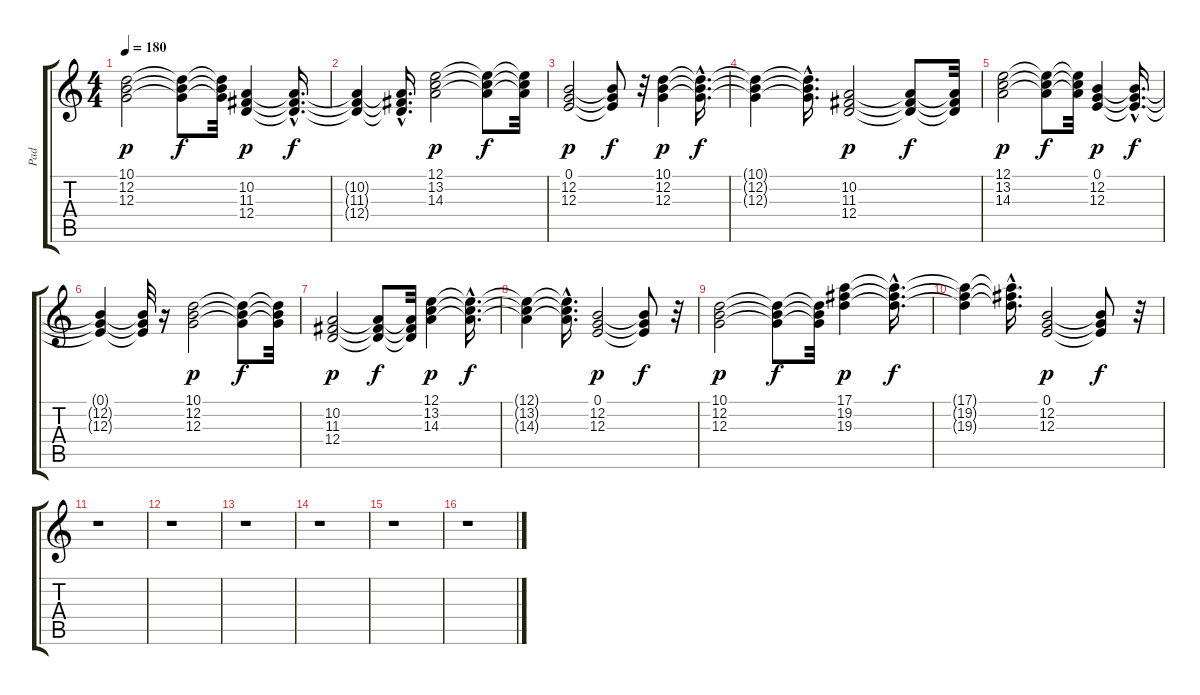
\track ("Pad" "Pad") {instrument pad3polysynth}
\staff {score tabs}
\tuning (E4 B3 G3 D3 A2 E2) {hide}
\ts (4 4)
\tempo 180
\clef g2
\ks c
(10.1 12.2 12.3).2{dy p} (10.1{t} 12.2{t} 12.3{t}).8{dy f} (10.1{t} 12.2{t} 12.3{t}).32 (10.2 11.3 12.4).4{dy p} (10.2{hac t} 11.3{hac t} 12.4{hac t}).16{d dy f} |
(10.2{t} 11.3{t} 12.4{t}).4 (10.2{hac t} 11.3{hac t} 12.4{hac t}).16{d} (12.1 13.2 14.3).2{dy p} (12.1{t} 13.2{t} 14.3{t}).8{dy f} (12.1{t} 13.2{t} 14.3{t}).32 |
(0.1 12.2 12.3).2{dy p} (0.1{t} 12.2{t} 12.3{t}).8{dy f} r.32 (10.1 12.2 12.3).4{dy p} (10.1{hac t} 12.2{hac t} 12.3{hac t}).16{d dy f} |
(10.1{t} 12.2{t} 12.3{t}).4 (10.1{hac t} 12.2{hac t} 12.3{hac t}).16{d} (10.2 11.3 12.4).2{dy p} (10.2{t} 11.3{t} 12.4{t}).8{dy f} (10.2{t} 11.3{t} 12.4{t}).32 |
(12.1 13.2 14.3).2{dy p} (12.1{t} 13.2{t} 14.3{t}).8{dy f} (12.1{t} 13.2{t} 14.3{t}).32 (0.1 12.2 12.3).4{dy p} (0.1{hac t} 12.2{hac t} 12.3{hac t}).16{d dy f} |
(0.1{t} 12.2{t} 12.3{t}).4 (0.1{t} 12.2{t} 12.3{t}).32 r.16 (10.1 12.2 12.3).2{dy p} (10.1{t} 12.2{t} 12.3{t}).8{dy f} (10.1{t} 12.2{t} 12.3{t}).32 |
(10.2 11.3 12.4).2{dy p} (10.2{t} 11.3{t} 12.4{t}).8{dy f} (10.2{t} 11.3{t} 12.4{t}).32 (12.1 13.2 14.3).4{dy p} (12.1{hac t} 13.2{hac t} 14.3{hac t}).16{d dy f} |
(12.1{t} 13.2{t} 14.3{t}).4 (12.1{hac t} 13.2{hac t} 14.3{hac t}).16{d} (0.1 12.2 12.3).2{dy p} (0.1{t} 12.2{t} 12.3{t}).8{dy f} r.32 |
(10.1 12.2 12.3).2{dy p} (10.1{t} 12.2{t} 12.3{t}).8{dy f} (10.1{t} 12.2{t} 12.3{t}).32 (17.1 19.2 19.3).4{dy p} (17.1{hac t} 19.2{hac t} 19.3{hac t}).16{d dy f} |
(17.1{t} 19.2{t} 19.3{t}).4 (17.1{hac t} 19.2{hac t} 19.3{hac t}).16{d} (0.1 12.2 12.3).2{dy p} (0.1{t} 12.2{t} 12.3{t}).8{dy f} r.32 |
r.1 |
r.1 |
r.1 |
r.1 |
r.1 |
r.1
